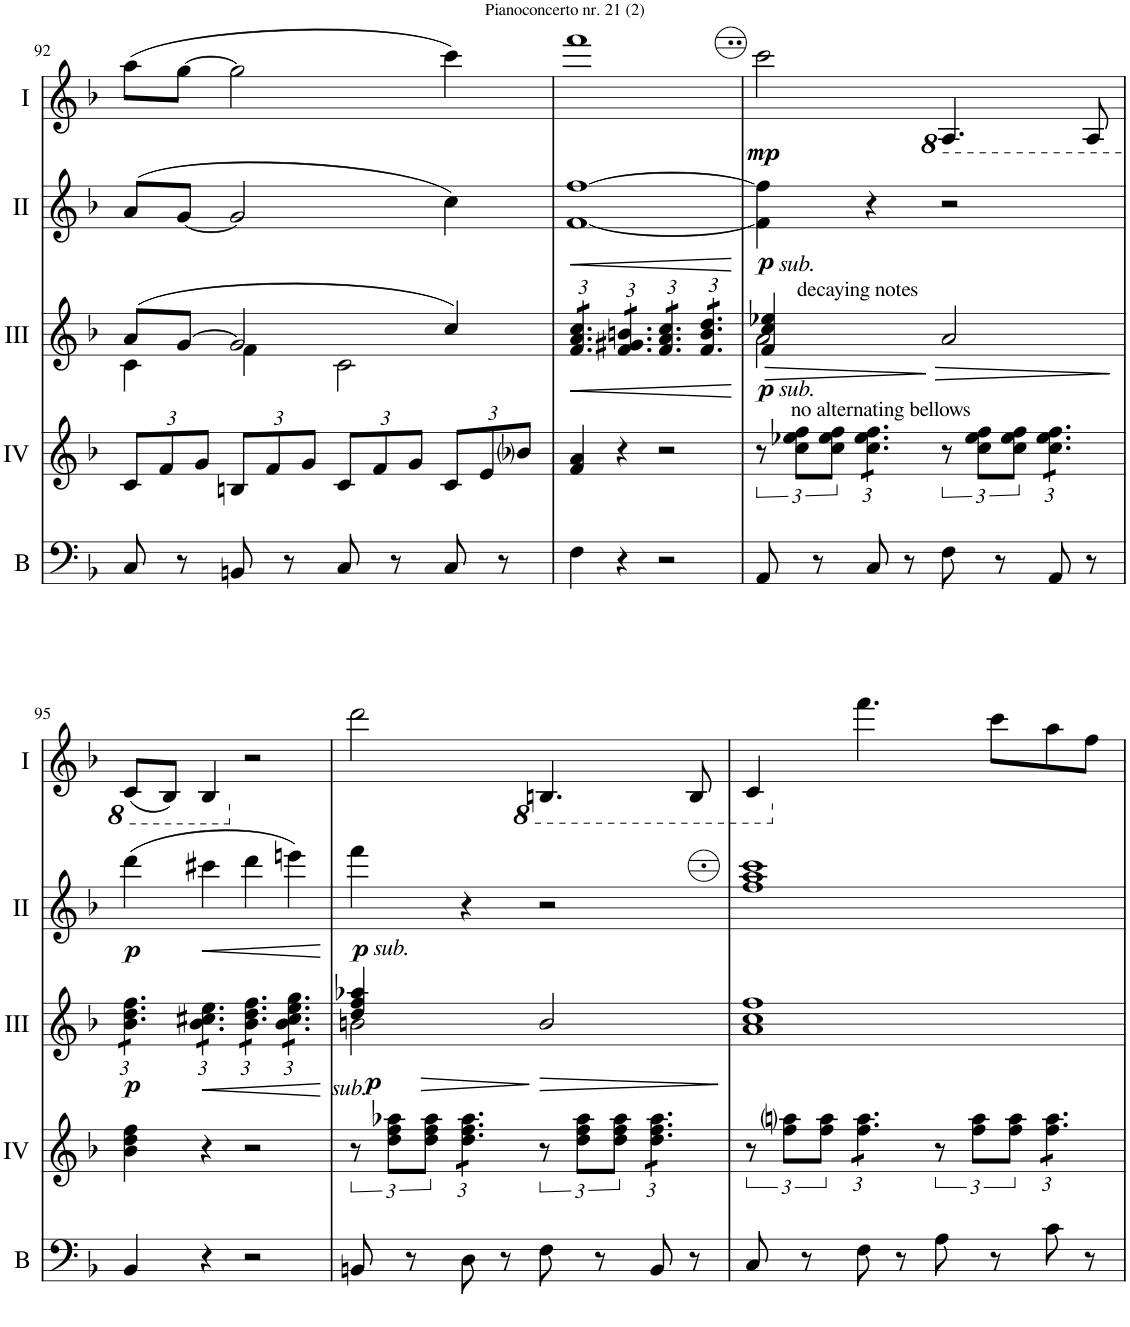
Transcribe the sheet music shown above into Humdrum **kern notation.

**kern	**kern	**kern	**dynam	**kern	**dynam	**kern	**dynam
*part5	*part4	*part3	*part3	*part2	*part2	*part1	*part1
*staff5	*staff4	*staff3	*staff3	*staff2	*staff2	*staff1	*staff1
*I"Bass	*I"Acc. 4	*I"Acc. 3	*	*I"Acc. 2	*	*I"Acc. 1	*
*I'B	*	*	*	*	*	*	*
!!LO:PB:g=z
*clefF4	*clefG2	*clefG2	*	*clefG2	*	*clefG2	*
*Trd7c12	*Trd7c12	*Trd7c12	*	*	*	*	*
*k[b-]	*k[b-]	*k[b-]	*	*k[b-]	*	*k[b-]	*
*M4/4	*M4/4	*M4/4	*	*M4/4	*	*M4/4	*
*met(c)	*met(c)	*met(c)	*	*met(c)	*	*met(c)	*
*	*Xbrackettup	*	*	*	*	*	*
=92	=92	=92	=92	=92	=92	=92	=92
*	*	*^	*	*	*	*	*
8C/	12c/L	(8a/L	4c\	.	(8a/L	.	(8a\L	.
.	12f/	.	.	.	.	.	.	.
8r	.	[8g/J	.	.	[8g/J	.	[8g\J	.
.	12g/J	.	.	.	.	.	.	.
8BBn/	12Bn/L	2g/]	4f\	.	2g/]	.	2g\]	.
.	12f/	.	.	.	.	.	.	.
8r	.	.	.	.	.	.	.	.
.	12g/J	.	.	.	.	.	.	.
8C/	12c/L	.	2c\	.	.	.	.	.
.	12f/	.	.	.	.	.	.	.
8r	.	.	.	.	.	.	.	.
.	12g/J	.	.	.	.	.	.	.
8C/	12c/L	4cc/)	.	.	4cc\)	.	4cc\)	.
.	12e/	.	.	.	.	.	.	.
8r	.	.	.	.	.	.	.	.
.	12b-i/J	.	.	.	.	.	.	.
*	*	*v	*v	*	*	*	*	*
=93	=93	=93	=93	=93	=93	=93	=93
!	!	!	!LO:HP:b	!	!LO:HP:b	!	!
*	*	*tremolo	*	*	*	*	*
4F\	4f/ 4a/	12f/ 12a/ 12cc/L	<	[1f [1ff	<	1ff	.
.	.	12f/ 12a/ 12cc/	.	.	.	.	.
.	.	12f/ 12a/ 12cc/J	.	.	.	.	.
4r	4r	12f/ 12g#X/ 12bn/L	.	.	.	.	.
.	.	12f/ 12g#X/ 12bn/	.	.	.	.	.
.	.	12f/ 12g#X/ 12bn/J	.	.	.	.	.
2r	2r	12f/ 12a/ 12cc/L	.	.	.	.	.
.	.	12f/ 12a/ 12cc/	.	.	.	.	.
.	.	12f/ 12a/ 12cc/J	.	.	.	.	.
.	.	12f/ 12b/ 12dd/L	.	.	.	.	.
.	.	12f/ 12b/ 12dd/	.	.	.	.	.
.	.	12f/ 12b/ 12dd/J	.	.	.	.	.
*	*	*Xtremolo	*	*	*	*	*
.	.	.	[	.	[	.	.
=94	=94	=94	=94	=94	=94	=94	=94
*	*brackettup	*	*	*	*	*	*
!	!	!	!	!LO:TX:b:i:t=sub.	!	!	!
!	!	!LO:TX:a:t=decaying notes	!	!	!	!	!
!	!	!LO:TX:b:i:t=sub.	!	!	!	!	!
!	!	!	!LO:HP:b	!	!	!	!
*	*	*^	*	*	*	*	*
!	!	!	!	!LO:DY:n=1:b	!	!LO:DY:b	!	!LO:DY:b
8AA/	12r	4f/ 4cc/ 4ee-X/	2a\	> p	4f\] 4ff\]	p	2ccc\	mp
!	!LO:TX:a:t=no alternating bellows	!	!	!	!	!	!	!
.	12cc\ 12ee-X\ 12ff\L	.	.	.	.	.	.	.
8r	.	.	.	.	.	.	.	.
.	12cc\ 12ee-\ 12ff\J	.	.	.	.	.	.	.
*	*tremolo	*	*	*	*	*	*	*
8C/	12cc\ 12ee-\ 12ff\L	4ryy	.	.	4r	.	.	.
.	12cc\ 12ee-\ 12ff\	.	.	.	.	.	.	.
8r	.	.	.	.	.	.	.	.
.	12cc\ 12ee-\ 12ff\J	.	.	.	.	.	.	.
*	*Xtremolo	*	*	*	*	*	*	*
!	!	!	!	!LO:HP:n=1:b	!	!	!	!
*	*	*	*	*	*	*	*8ba	*
8F\	12r	2ryy	2a/	] >	2r	.	4.AA/	.
.	12cc\ 12ee-\ 12ff\L	.	.	.	.	.	.	.
8r	.	.	.	.	.	.	.	.
.	12cc\ 12ee-\ 12ff\J	.	.	.	.	.	.	.
*	*tremolo	*	*	*	*	*	*	*
8AA/	12cc\ 12ee-\ 12ff\L	.	.	.	.	.	.	.
.	12cc\ 12ee-\ 12ff\	.	.	.	.	.	.	.
8r	.	.	.	.	.	.	8AA/	.
.	12cc\ 12ee-\ 12ff\J	.	.	.	.	.	.	.
*	*Xtremolo	*	*	*	*	*	*	*
*	*	*v	*v	*	*	*	*	*
.	.	.	]	.	.	.	.
!!LO:LB:g=z
=95	=95	=95	=95	=95	=95	=95	=95
!	!	!	!LO:DY:b	!	!LO:DY:b	!	!
*	*	*tremolo	*	*	*	*	*
4BB-/	4b-\ 4dd\ 4ff\	12b-\ 12dd\ 12ff\L	p	(4ddd\	p	(8C/L	.
.	.	12b-\ 12dd\ 12ff\	.	.	.	.	.
.	.	.	.	.	.	8BB-/J)	.
.	.	12b-\ 12dd\ 12ff\J	.	.	.	.	.
!	!	!	!LO:HP:b	!	!LO:HP:b	!	!
4r	4r	12b-\ 12cc#X\ 12ee\L	<	4ccc#X\	<	4BB-/	.
.	.	12b-\ 12cc#X\ 12ee\	.	.	.	.	.
.	.	12b-\ 12cc#X\ 12ee\J	.	.	.	.	.
*	*	*	*	*	*	*X8ba	*
2r	2r	12b-\ 12dd\ 12ff\L	.	4ddd\	.	2r	.
.	.	12b-\ 12dd\ 12ff\	.	.	.	.	.
.	.	12b-\ 12dd\ 12ff\J	.	.	.	.	.
.	.	12b-\ 12cc#\ 12ee\ 12gg\L	.	4eeen\)	.	.	.
.	.	12b-\ 12cc#\ 12ee\ 12gg\	.	.	.	.	.
.	.	12b-\ 12cc#\ 12ee\ 12gg\J	.	.	.	.	.
*	*	*Xtremolo	*	*	*	*	*
.	.	.	[	.	[	.	.
=96	=96	=96	=96	=96	=96	=96	=96
!	!	!	!	!LO:TX:b:i:t=sub.	!	!	!
!	!	!LO:TX:b:i:t=sub.	!	!	!	!	!
!	!	!	!LO:HP:b	!	!	!	!
*	*	*^	*	*	*	*	*
!	!	!	!	!LO:DY:n=1:b	!	!LO:DY:b	!	!
8BBn/	12r	4dd/ 4ff/ 4aa-X/	2bn\	> p	4fff\	p	2ddd\	.
.	12dd\ 12ff\ 12aa-X\L	.	.	.	.	.	.	.
8r	.	.	.	.	.	.	.	.
.	12dd\ 12ff\ 12aa-\J	.	.	.	.	.	.	.
*	*tremolo	*	*	*	*	*	*	*
8D\	12dd\ 12ff\ 12aa-\L	4ryy	.	.	4r	.	.	.
.	12dd\ 12ff\ 12aa-\	.	.	.	.	.	.	.
8r	.	.	.	.	.	.	.	.
.	12dd\ 12ff\ 12aa-\J	.	.	.	.	.	.	.
*	*Xtremolo	*	*	*	*	*	*	*
!	!	!	!	!LO:HP:n=1:b	!	!	!	!
*	*	*	*	*	*	*	*8ba	*
8F\	12r	2ryy	2b/	] >	2r	.	4.BBn/	.
.	12dd\ 12ff\ 12aa-\L	.	.	.	.	.	.	.
8r	.	.	.	.	.	.	.	.
.	12dd\ 12ff\ 12aa-\J	.	.	.	.	.	.	.
*	*tremolo	*	*	*	*	*	*	*
8BB/	12dd\ 12ff\ 12aa-\L	.	.	.	.	.	.	.
.	12dd\ 12ff\ 12aa-\	.	.	.	.	.	.	.
8r	.	.	.	.	.	.	8BB/	.
.	12dd\ 12ff\ 12aa-\J	.	.	.	.	.	.	.
*	*Xtremolo	*	*	*	*	*	*	*
*	*	*v	*v	*	*	*	*	*
.	.	.	]	.	.	.	.
=97	=97	=97	=97	=97	=97	=97	=97
8C/	12r	1a 1cc 1ff	.	1ff 1aa 1ccc	.	4C/	.
.	12ff\ 12aani\L	.	.	.	.	.	.
8r	.	.	.	.	.	.	.
.	12ff\ 12aa\J	.	.	.	.	.	.
*	*	*	*	*	*	*X8ba	*
*	*tremolo	*	*	*	*	*	*
8F\	12ff\ 12aa\L	.	.	.	.	4.fff\	.
.	12ff\ 12aa\	.	.	.	.	.	.
8r	.	.	.	.	.	.	.
.	12ff\ 12aa\J	.	.	.	.	.	.
*	*Xtremolo	*	*	*	*	*	*
8A\	12r	.	.	.	.	.	.
.	12ff\ 12aa\L	.	.	.	.	.	.
8r	.	.	.	.	.	8ccc\L	.
.	12ff\ 12aa\J	.	.	.	.	.	.
*	*tremolo	*	*	*	*	*	*
8c\	12ff\ 12aa\L	.	.	.	.	8aa\	.
.	12ff\ 12aa\	.	.	.	.	.	.
8r	.	.	.	.	.	8ff\J	.
.	12ff\ 12aa\J	.	.	.	.	.	.
*	*Xtremolo	*	*	*	*	*	*
=	=	=	=	=	=	=	=
*-	*-	*-	*-	*-	*-	*-	*-
